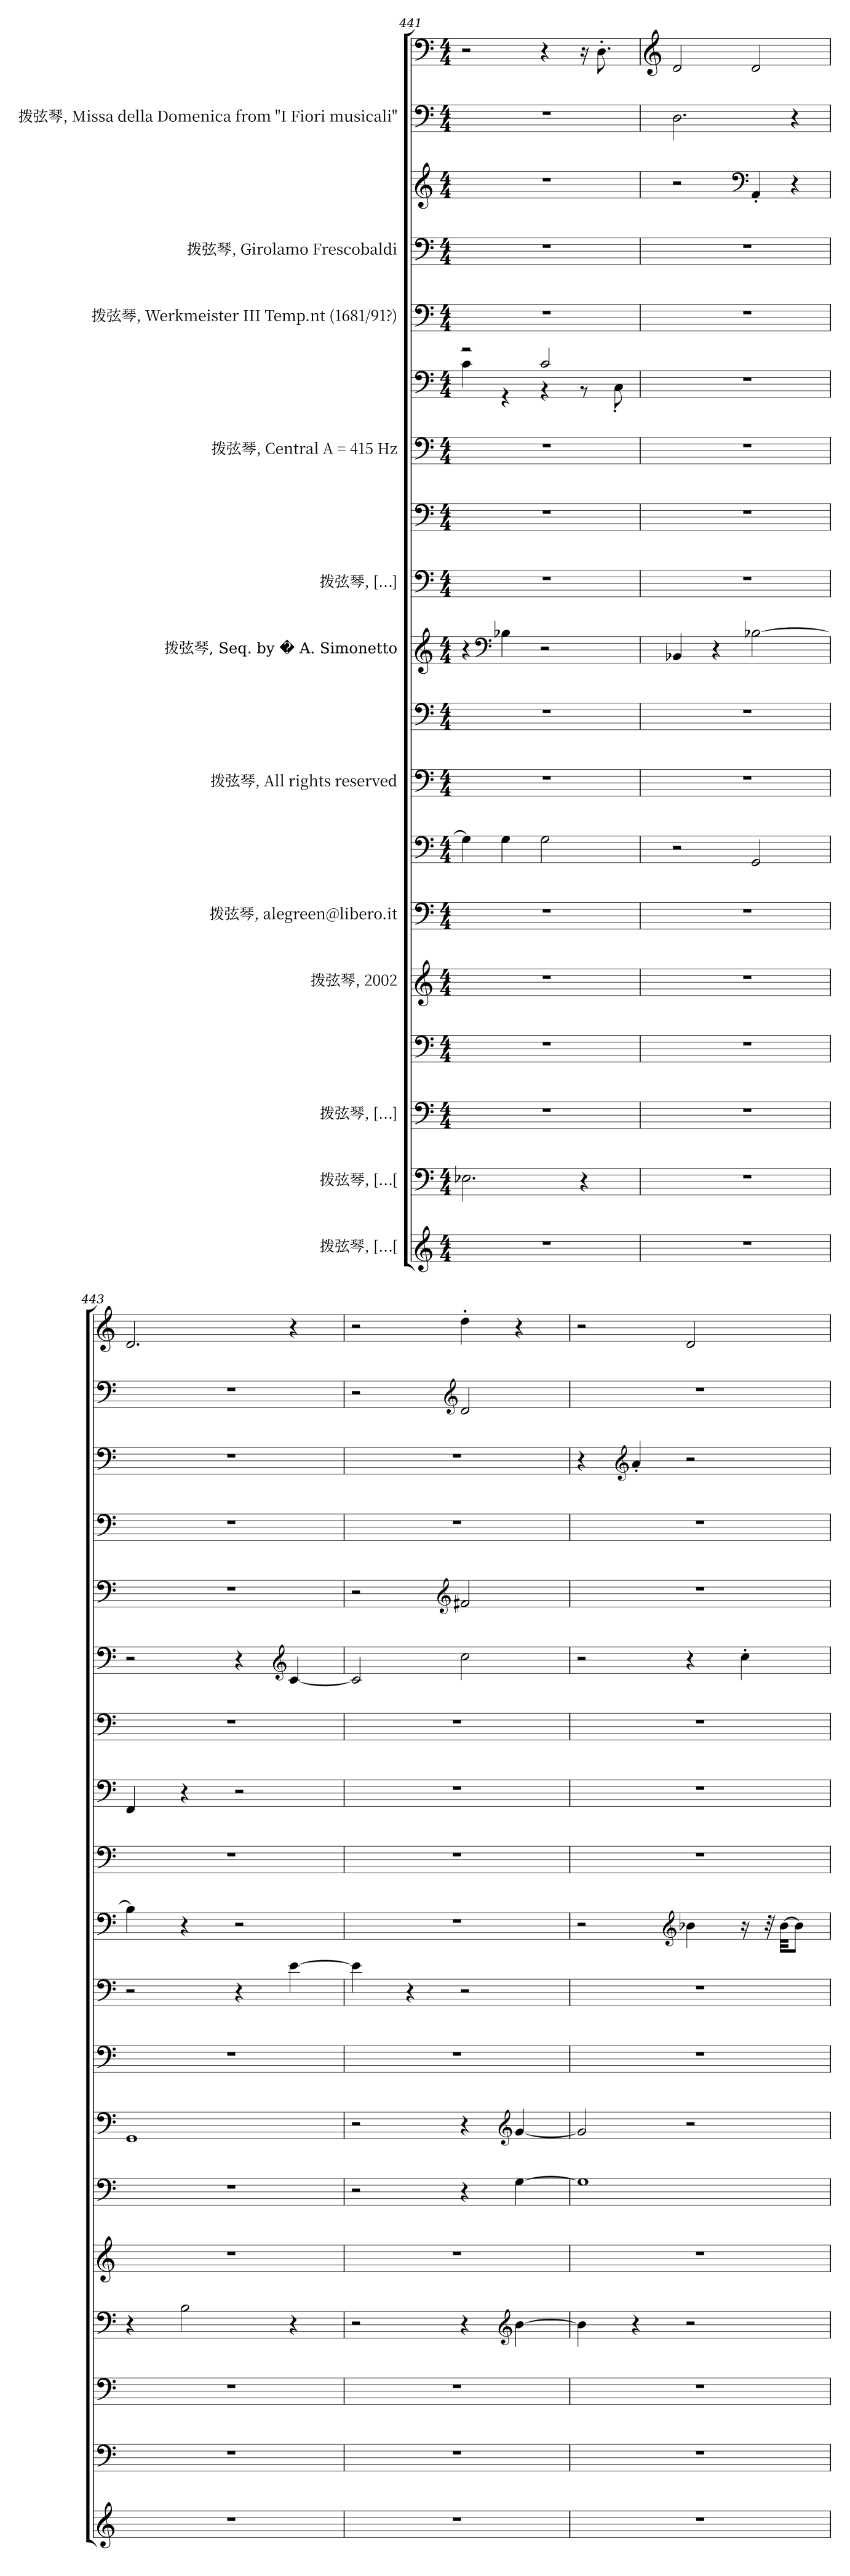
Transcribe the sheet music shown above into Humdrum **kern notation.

**kern	**kern	**kern	**kern	**kern	**kern	**kern	**kern	**kern	**kern	**kern	**kern	**kern	**kern	**kern	**kern	**kern	**kern	**kern
*part12	*part11	*part10	*part10	*part9	*part8	*part8	*part7	*part7	*part6	*part5	*part5	*part4	*part4	*part3	*part2	*part2	*part1	*part1
*staff19	*staff18	*staff17	*staff16	*staff15	*staff14	*staff13	*staff12	*staff11	*staff10	*staff9	*staff8	*staff7	*staff6	*staff5	*staff4	*staff3	*staff2	*staff1
*I"拨弦琴, [...[	*I"拨弦琴, [...[	*I"拨弦琴, [...]	*	*I"拨弦琴, 2002	*I"拨弦琴, alegreen@libero.it	*	*I"拨弦琴, All rights reserved	*	*I"拨弦琴, Seq. by � A. Simonetto	*I"拨弦琴, [...]	*	*I"拨弦琴, Central A = 415 Hz	*	*I"拨弦琴, Werkmeister III Temp.nt (1681/91?)	*I"拨弦琴, Girolamo Frescobaldi	*	*I"拨弦琴, Missa della Domenica from &quot;I Fiori musicali&quot;	*
*clefG2	*clefF4	*clefF4	*clefF4	*clefG2	*clefF4	*clefF4	*clefF4	*clefF4	*clefG2	*clefF4	*clefF4	*clefF4	*clefF4	*clefF4	*clefF4	*clefG2	*clefF4	*clefF4
*k[]	*k[]	*k[]	*k[]	*k[]	*k[]	*k[]	*k[]	*k[]	*k[]	*k[]	*k[]	*k[]	*k[]	*k[]	*k[]	*k[]	*k[]	*k[]
*M4/4	*M4/4	*M4/4	*M4/4	*M4/4	*M4/4	*M4/4	*M4/4	*M4/4	*M4/4	*M4/4	*M4/4	*M4/4	*M4/4	*M4/4	*M4/4	*M4/4	*M4/4	*M4/4
=441	=441	=441	=441	=441	=441	=441	=441	=441	=441	=441	=441	=441	=441	=441	=441	=441	=441	=441
*	*	*	*	*	*	*	*	*	*	*	*	*	*^	*	*	*	*	*
1r	2.E-X\	1r	1r	1r	1r	4G\]	1r	1r	4r	1r	1r	1r	2r	4c\	1r	1r	1r	1r	2r
*	*	*	*	*	*	*	*	*	*clefF4	*	*	*	*	*	*	*	*	*	*
.	.	.	.	.	.	4G\	.	.	4B-X\	.	.	.	.	4r	.	.	.	.	.
.	.	.	.	.	.	2G\	.	.	2r	.	.	.	2c/	4r	.	.	.	.	4r
.	4r	.	.	.	.	.	.	.	.	.	.	.	.	8r	.	.	.	.	16r
.	.	.	.	.	.	.	.	.	.	.	.	.	.	.	.	.	.	.	8.D'\
.	.	.	.	.	.	.	.	.	.	.	.	.	.	8C'\	.	.	.	.	.
*	*	*	*	*	*	*	*	*	*	*	*	*	*v	*v	*	*	*	*	*
=442	=442	=442	=442	=442	=442	=442	=442	=442	=442	=442	=442	=442	=442	=442	=442	=442	=442	=442
*	*	*	*	*	*	*	*	*	*	*	*	*	*	*	*	*	*	*clefG2
1r	1r	1r	1r	1r	1r	2r	1r	1r	4BB-X/	1r	1r	1r	1r	1r	1r	2r	2.D\	2d/
.	.	.	.	.	.	.	.	.	4r	.	.	.	.	.	.	.	.	.
*	*	*	*	*	*	*	*	*	*	*	*	*	*	*	*	*clefF4	*	*
.	.	.	.	.	.	2GG/	.	.	[2B-X\	.	.	.	.	.	.	4AA'/	.	2d/
.	.	.	.	.	.	.	.	.	.	.	.	.	.	.	.	4r	4r	.
=443	=443	=443	=443	=443	=443	=443	=443	=443	=443	=443	=443	=443	=443	=443	=443	=443	=443	=443
1r	1r	1r	4r	1r	1r	1GG	1r	2r	4B-\]	1r	4FF/	1r	2r	1r	1r	1r	1r	2.d/
.	.	.	2B\	.	.	.	.	.	4r	.	4r	.	.	.	.	.	.	.
.	.	.	.	.	.	.	.	4r	2r	.	2r	.	4r	.	.	.	.	.
*	*	*	*	*	*	*	*	*	*	*	*	*	*clefG2	*	*	*	*	*
.	.	.	4r	.	.	.	.	[4e\	.	.	.	.	[4c/	.	.	.	.	4r
!!LO:PB:g=z
=444	=444	=444	=444	=444	=444	=444	=444	=444	=444	=444	=444	=444	=444	=444	=444	=444	=444	=444
1r	1r	1r	2r	1r	2r	2r	1r	4e\]	1r	1r	1r	1r	2c/]	2r	1r	1r	2r	2r
.	.	.	.	.	.	.	.	4r	.	.	.	.	.	.	.	.	.	.
*	*	*	*	*	*	*	*	*	*	*	*	*	*	*clefG2	*	*	*clefG2	*
.	.	.	4r	.	4r	4r	.	2r	.	.	.	.	2cc\	2f#X/	.	.	2d/	4dd'\
*	*	*	*clefG2	*	*	*clefG2	*	*	*	*	*	*	*	*	*	*	*	*
.	.	.	[4b\	.	[4G\	[4g/	.	.	.	.	.	.	.	.	.	.	.	4r
=445	=445	=445	=445	=445	=445	=445	=445	=445	=445	=445	=445	=445	=445	=445	=445	=445	=445	=445
1r	1r	1r	4b\]	1r	1G]	2g/]	1r	1r	2r	1r	1r	1r	2r	1r	1r	4r	1r	2r
*	*	*	*	*	*	*	*	*	*	*	*	*	*	*	*	*clefG2	*	*
.	.	.	4r	.	.	.	.	.	.	.	.	.	.	.	.	4a'/	.	.
*	*	*	*	*	*	*	*	*	*clefG2	*	*	*	*	*	*	*	*	*
.	.	.	2r	.	.	2r	.	.	4b-X\	.	.	.	4r	.	.	2r	.	2d/
.	.	.	.	.	.	.	.	.	16r	.	.	.	4cc'\	.	.	.	.	.
.	.	.	.	.	.	.	.	.	32r	.	.	.	.	.	.	.	.	.
.	.	.	.	.	.	.	.	.	[32b-\KKL	.	.	.	.	.	.	.	.	.
.	.	.	.	.	.	.	.	.	8b-\J]	.	.	.	.	.	.	.	.	.
=	=	=	=	=	=	=	=	=	=	=	=	=	=	=	=	=	=	=
*-	*-	*-	*-	*-	*-	*-	*-	*-	*-	*-	*-	*-	*-	*-	*-	*-	*-	*-
